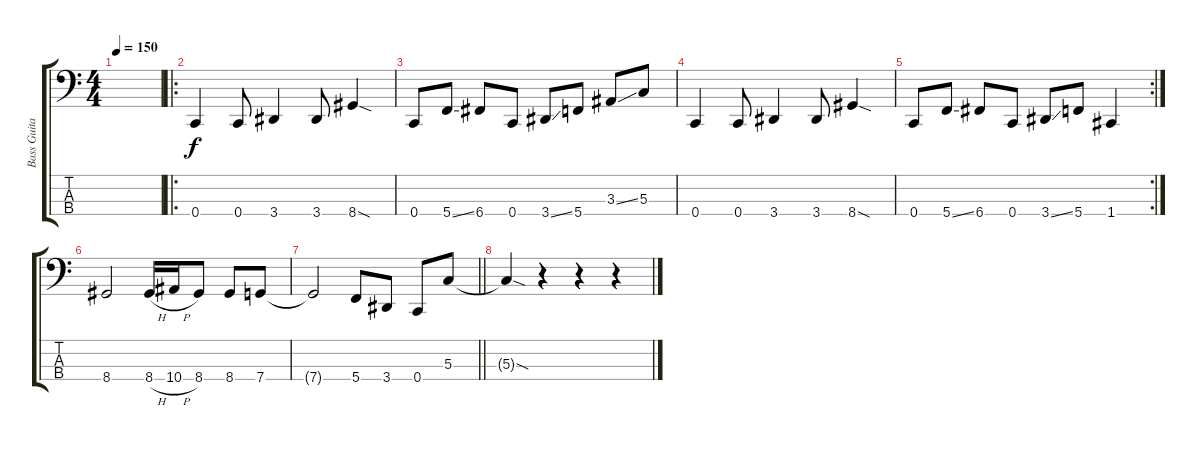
\track ("Bass Guitar" "Bass Guita") {instrument electricbasspick}
\staff {score tabs}
\tuning (F2 C2 G1 C1) {hide}
\ts (4 4)
\tempo 150
\clef f4
\ks c
|
\ro
0.4.4 0.4.8 3.4.4 3.4.8 8.4{sod}.4 |
0.4.8 5.4{ss}.8 6.4.8 0.4.8 3.4{ss}.8 5.4.8 3.3{ss}.8 5.3.8 |
0.4.4 0.4.8 3.4.4 3.4.8 8.4{sod}.4 |
\rc 2
0.4.8 5.4{ss}.8 6.4.8 0.4.8 3.4{ss}.8 5.4.8 1.4.4 |
8.4.2 8.4{h}.16 10.4{h}.16 8.4.8 8.4.8 7.4.8 |
\barLineRight lightlight
7.4{t}.2 5.4.8 3.4.8 0.4.8 5.3.8 |
5.3{sod t}.4 r.4 r.4 r.4
